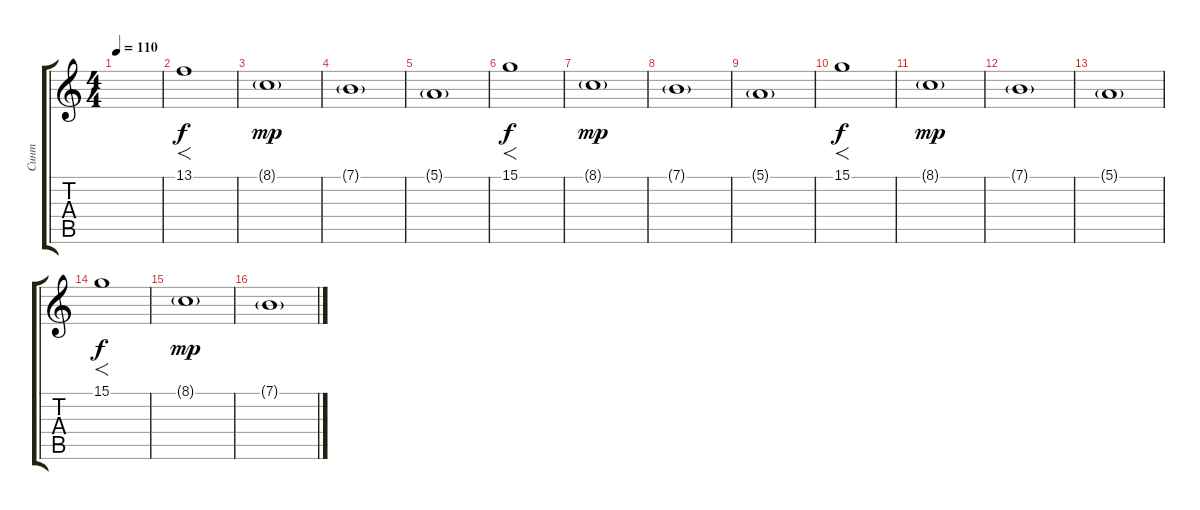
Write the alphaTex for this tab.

\track ("Синт" "Синт") {instrument stringensemble1}
\staff {score tabs}
\tuning (E4 B3 G3 D3 A2 E2) {hide}
\ts (4 4)
\tempo 110
\clef g2
\ks c
|
13.1.1{f} |
8.1{g}.1{dy mp} |
7.1{g}.1 |
5.1{g}.1 |
15.1.1{f dy f} |
8.1{g}.1{dy mp} |
7.1{g}.1 |
5.1{g}.1 |
15.1.1{f dy f} |
8.1{g}.1{dy mp} |
7.1{g}.1 |
5.1{g}.1 |
15.1.1{f dy f} |
8.1{g}.1{dy mp} |
7.1{g}.1
